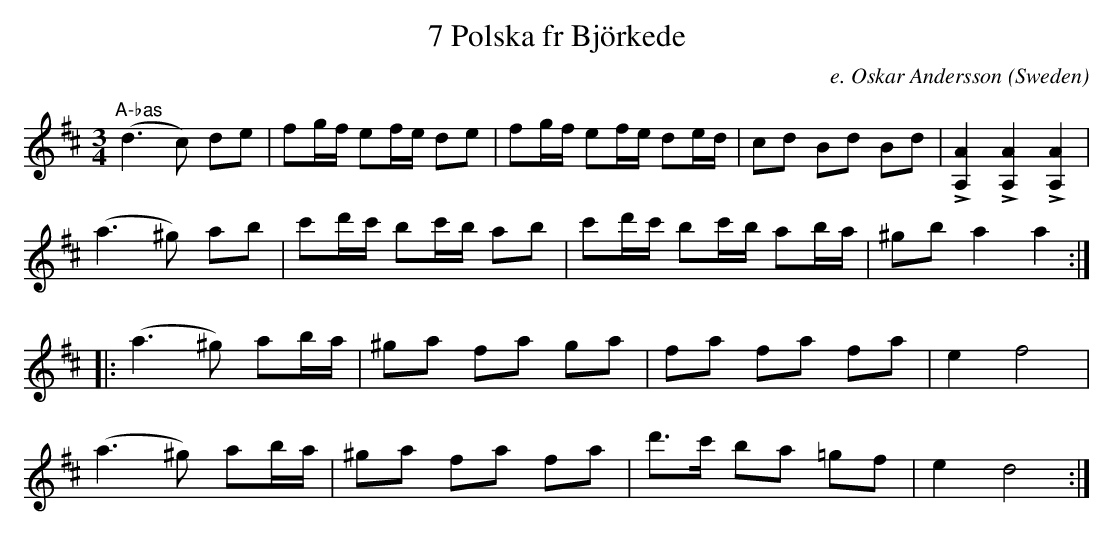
X:1
T:7 Polska fr Björkede
C:e. Oskar Andersson
M:3/4
O:Sweden
K:Dmajor
"A-bas"(d3c) de | fg/f/ ef/e/ de | fg/f/ ef/e/ de/d/ | \
cd Bd Bd | !emphasis![A,A]2 !emphasis! [A,A]2!emphasis![A,A]2 |
(a3^g) ab | c'd'/c'/ bc'/b/ ab | \
c'd'/c'/ bc'/b/ ab/a/ | ^gb a2 a2 ::
(a3^g) ab/a/ | ^ga fa ga | fa fa fa | e2 f4 |
(a3^g) ab/a/ | ^ga fa fa | d'>c' ba =gf | e2 d4 :|
